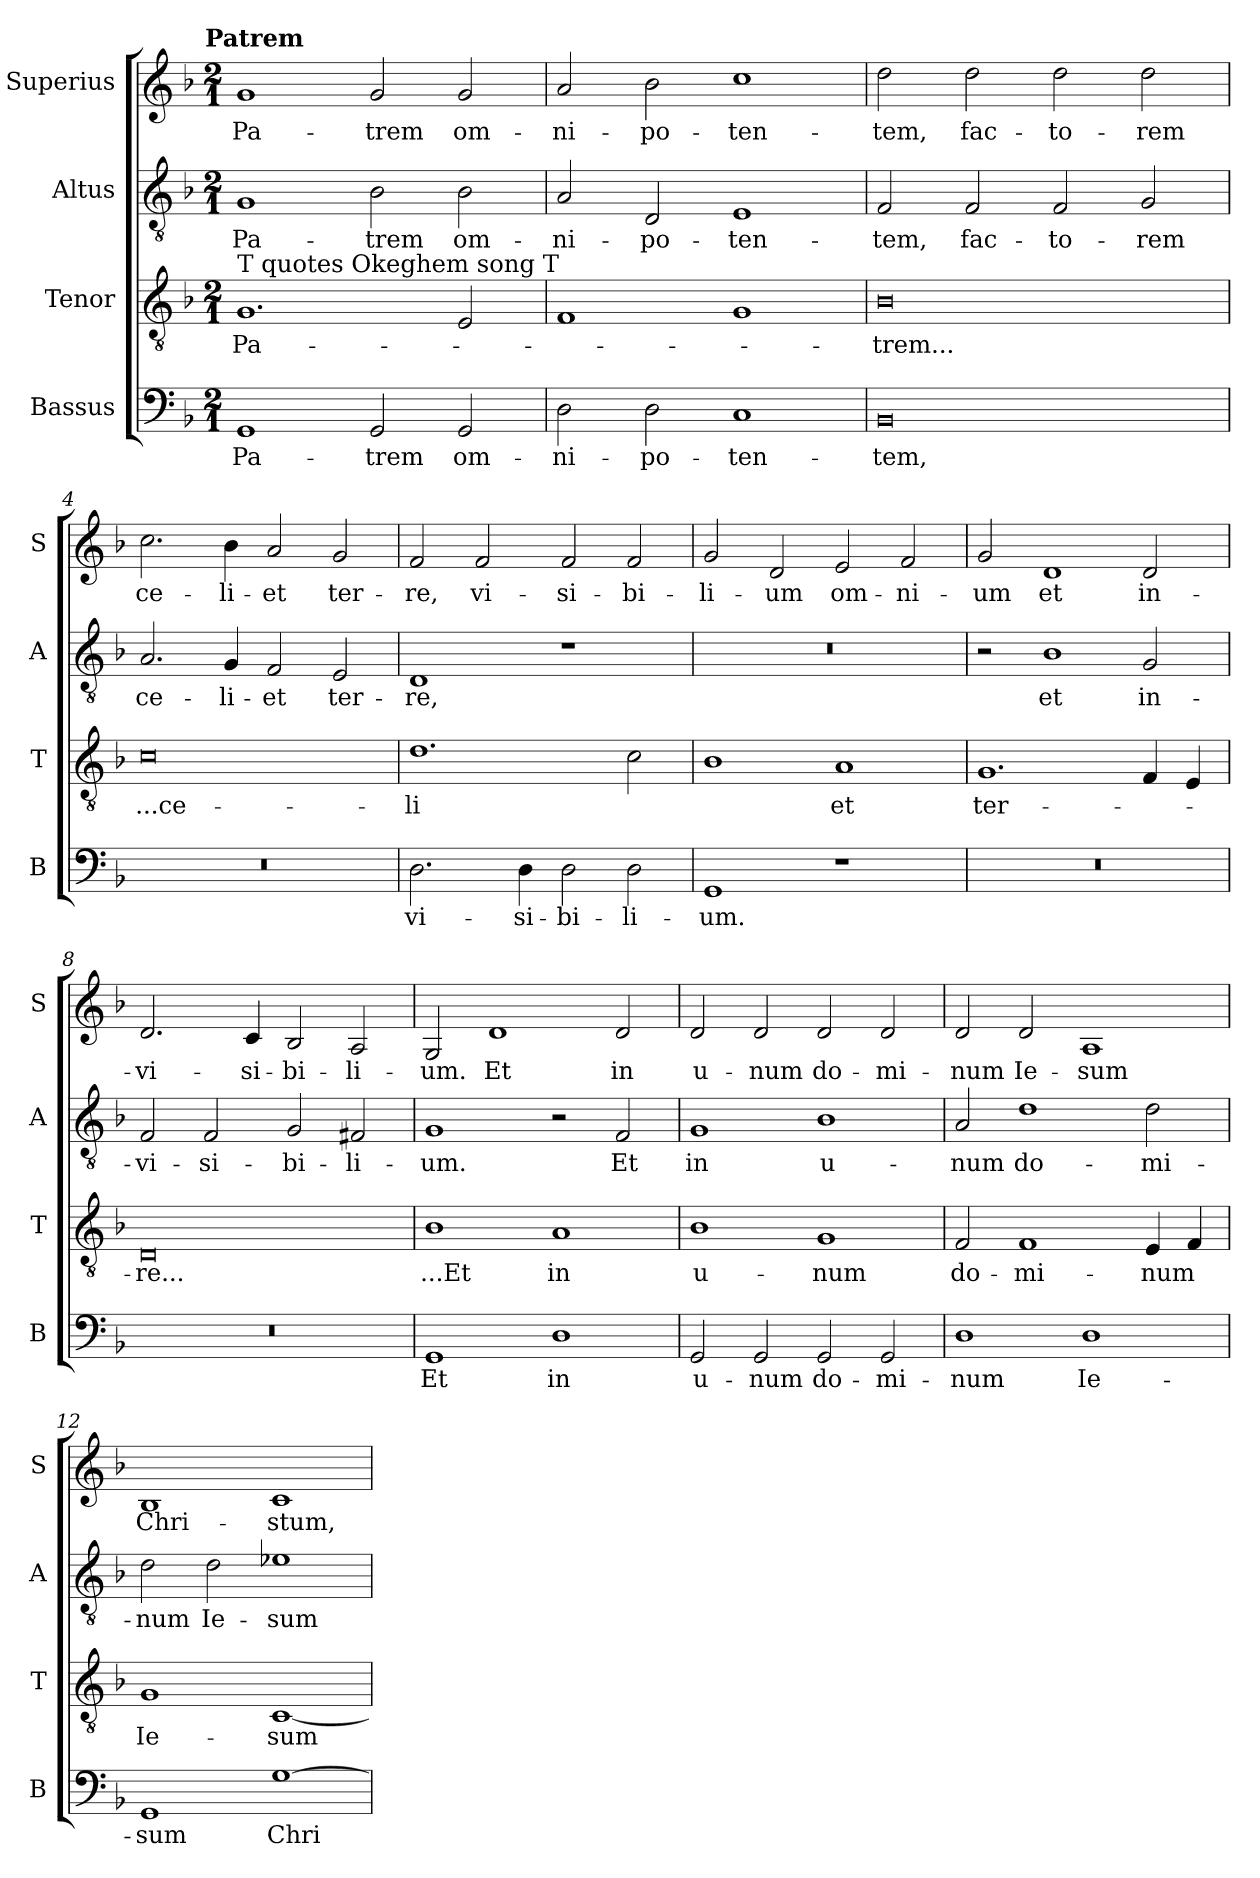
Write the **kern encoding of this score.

**kern	**text	**kern	**text	**kern	**text	**kern	**text
*part4	*part4	*part3	*part3	*part2	*part2	*part1	*part1
*staff4	*staff4	*staff3	*staff3	*staff2	*staff2	*staff1	*staff1
*I"Bassus	*	*I"Tenor	*	*I"Altus	*	*I"Superius	*
*I'B	*	*I'T	*	*I'A	*	*I'S	*
*clefF4	*	*clefGv2	*	*clefGv2	*	*clefG2	*
*k[b-]	*	*k[b-]	*	*k[b-]	*	*k[b-]	*
!!LO:TX:omd:t=Patrem
*M2/1	*	*M2/1	*	*M2/1	*	*M2/1	*
*MM260	*	*MM260	*	*MM260	*	*MM260	*
=1	=1	=1	=1	=1	=1	=1	=1
!	!	!LO:TX:a:t=T quotes Okeghem song T	!	!	!	!	!
1GG	Pa-	1.G	Pa-	1G	Pa-	1g	Pa-
2GG/	-trem	.	.	2B-\	-trem	2g/	-trem
2GG/	om-	2E/	.	2B-\	om-	2g/	om-
=2	=2	=2	=2	=2	=2	=2	=2
2D\	-ni-	1F	.	2A/	-ni-	2a/	-ni-
2D\	-po-	.	.	2D/	-po-	2b-\	-po-
1C	-ten-	1G	.	1E	-ten-	1cc	-ten-
=3	=3	=3	=3	=3	=3	=3	=3
0BB-	-tem,	0B-	-trem...	2F/	-tem,	2dd\	-tem,
.	.	.	.	2F/	fac-	2dd\	fac-
.	.	.	.	2F/	-to-	2dd\	-to-
.	.	.	.	2G/	-rem	2dd\	-rem
=4	=4	=4	=4	=4	=4	=4	=4
0r	.	0c	...ce-	2.A/	ce-	2.cc\	ce-
.	.	.	.	4G/	-li-	4b-\	-li-
.	.	.	.	2F/	et	2a/	et
.	.	.	.	2E/	ter-	2g/	ter-
=5	=5	=5	=5	=5	=5	=5	=5
2.D\	vi-	1.d	-li	1D	-re,	2f/	-re,
.	.	.	.	.	.	2f/	vi-
4D\	-si-	.	.	.	.	.	.
2D\	-bi-	.	.	1r	.	2f/	-si-
2D\	-li-	2c\	.	.	.	2f/	-bi-
=6	=6	=6	=6	=6	=6	=6	=6
1GG	-um.	1B-	.	0r	.	2g/	-li-
.	.	.	.	.	.	2d/	-um
1r	.	1A	et	.	.	2e/	om-
.	.	.	.	.	.	2f/	-ni-
=7	=7	=7	=7	=7	=7	=7	=7
0r	.	1.G	ter-	2r	.	2g/	-um
.	.	.	.	1B-	et	1d	et
.	.	4F/	.	2G/	in-	2d/	in-
.	.	4E/	.	.	.	.	.
=8	=8	=8	=8	=8	=8	=8	=8
0r	.	0D	-re...	2F/	-vi-	2.d/	-vi-
.	.	.	.	2F/	-si-	.	.
.	.	.	.	.	.	4c/	-si-
.	.	.	.	2G/	-bi-	2B-/	-bi-
.	.	.	.	2F#X/	-li-	2A/	-li-
=9	=9	=9	=9	=9	=9	=9	=9
1GG	Et	1B-	...Et	1G	-um.	2G/	-um.
.	.	.	.	.	.	1d	Et
1D	in	1A	in	2r	.	.	.
.	.	.	.	2F/	Et	2d/	in
=10	=10	=10	=10	=10	=10	=10	=10
2GG/	u-	1B-	u-	1G	in	2d/	u-
2GG/	-num	.	.	.	.	2d/	-num
2GG/	do-	1G	-num	1B-	u-	2d/	do-
2GG/	-mi-	.	.	.	.	2d/	-mi-
=11	=11	=11	=11	=11	=11	=11	=11
1D	-num	2F/	do-	2A/	-num	2d/	-num
.	.	1F	-mi-	1d	do-	2d/	Ie-
1D	Ie-	.	.	.	.	1A	-sum
.	.	4E/	-num	2d\	-mi-	.	.
.	.	4F/	.	.	.	.	.
=12	=12	=12	=12	=12	=12	=12	=12
1GG	-sum	1G	Ie-	2d\	-num	1B-	Chri-
.	.	.	.	2d\	Ie-	.	.
[1G	Chri-	[1C	-sum	1e-X	-sum	1c	-stum,
=	=	=	=	=	=	=	=
*-	*-	*-	*-	*-	*-	*-	*-
